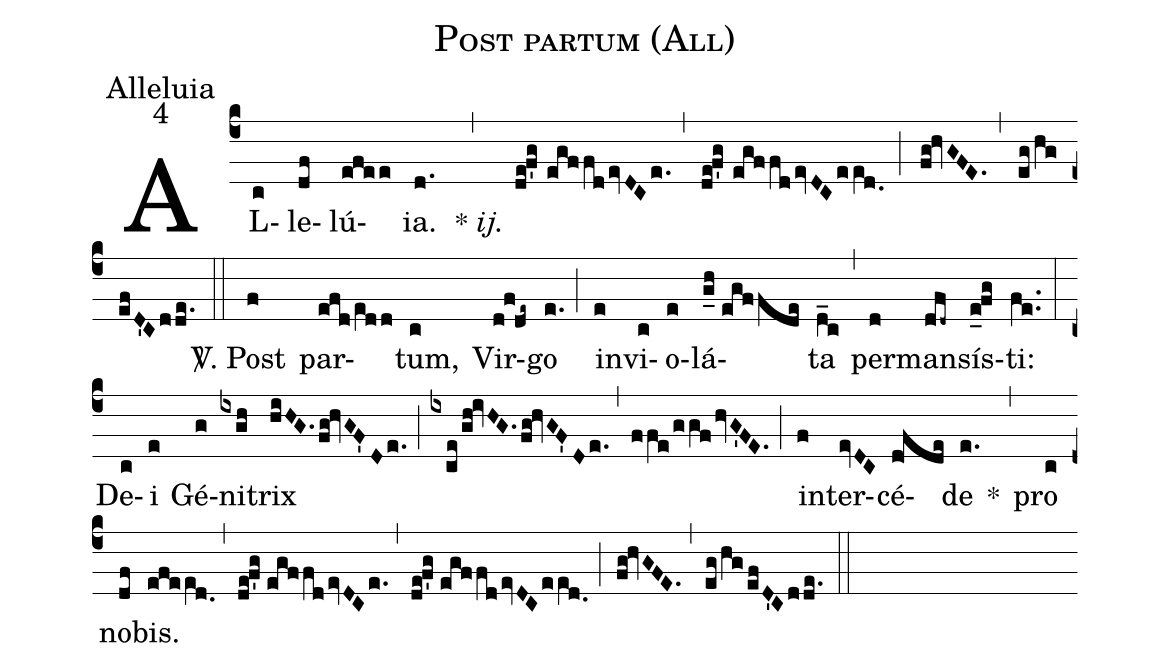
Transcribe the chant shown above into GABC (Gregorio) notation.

name:Post partum (All);
office-part:Alleluia;
mode:4;
%%
(c4) AL(c)le(df)lú(efee)ia.(d.) {*}~<i>ij.</i>(,) (de!f'g//egffdevDCe.) (,) (de!f'g//egffdevDCee[ll:1]d.0) (;) (fg!hvGFE.) (,) (eg/hgefD'Cdde.) (::)
<sp>V/</sp>. Post(f) par(efd/e[ll:1]dd)tum,(c) Vir(d!f!de~)go(e.) (;) in(e)vi(c)o(e)lá(g_h//egffde)ta(d_c) (,) per(d)man(dfd~)sís(e_0fg)ti:(fe..) (:)
De(c)i(e) Gé(g)ni(ixgh)trix(hiHG.fg!hvGF'De.) (;) (ixce/gh!ivHG.fg!hvGF'De.) (,) (ffe/ggfhvG'FE.) (;) in(f)ter(evDC)cé(d!fde)de(e.) *(,)
pro(c) no(df)bis.(efee[ll:1]d.0) (,) (de!f'g//egffdevDCe.) (,) (de!f'g//egffdevDCee[ll:1]d.0) (;) (fg!hvGFE.) (,) (eg/hgefD'Cdde.) (::)
